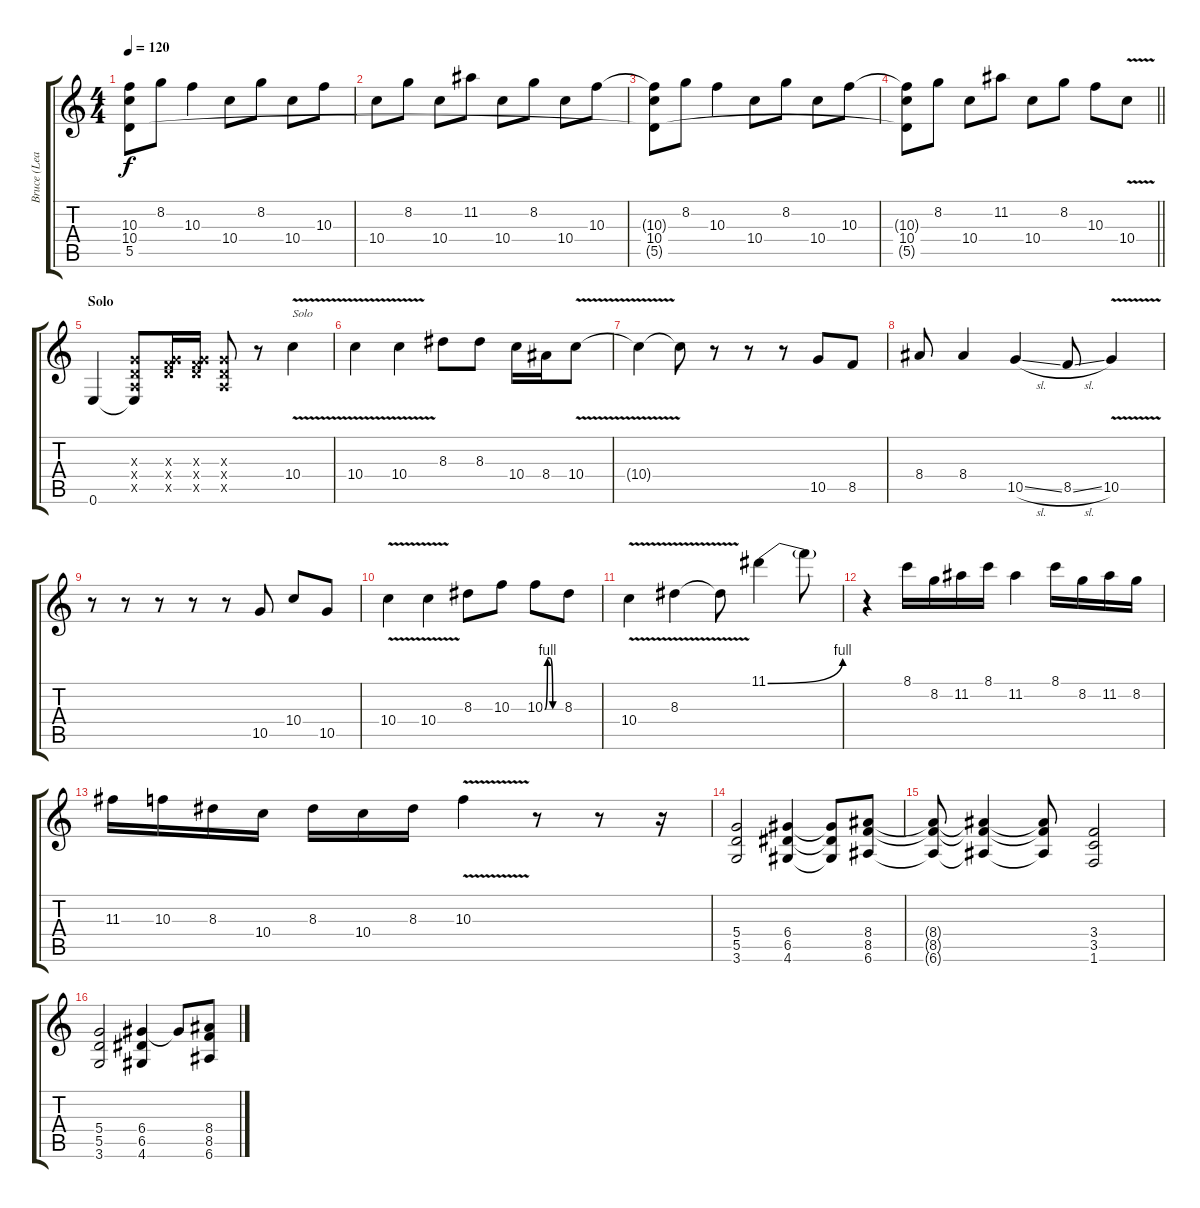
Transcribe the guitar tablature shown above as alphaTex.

\track ("Bruce (Lead)" "Bruce (Lea") {instrument distortionguitar}
\staff {score tabs}
\tuning (E4 B3 G3 D3 A2 E2) {hide}
\ts (4 4)
\tempo 120
\clef g2
\ks c
(10.3{t} 10.4 5.5{t}).8{dy f} 8.2.8 10.3.4 10.4.8 8.2.8 10.4.8 10.3.8 |
10.4.8 8.2.8 10.4.8 11.2.8 10.4.8 8.2.8 10.4.8 10.3.8 |
(10.3{t} 10.4 5.5{t}).8 8.2.8 10.3.4 10.4.8 8.2.8 10.4.8 10.3.8 |
\barLineRight lightlight
(10.3{t} 10.4 5.5{t}).8 8.2.8 10.4.8 11.2.8 10.4.8 8.2.8 10.3.8 10.4{v}.8 |
\section ("" "Solo")
0.6.4{volume 13} (0.3{x} 0.4{x} 0.5{x} 0.6{t}).8 (0.3{x} 0.4{x} 8.5{x}).16 (0.3{x} 0.4{x} 8.5{x}).16 (0.3{x} 0.4{x} 0.5{x}).8 r.8 10.4{v}.4{txt "Solo"} |
10.4{v}.4 10.4{v}.4 8.3.8 8.3.8 10.4.16 8.4.16 10.4{v}.8 |
10.4{t}.4 10.4{t}.8 r.8 r.8 r.8 10.5.8 8.5.8 |
8.4.8 8.4.4 10.5{sl}.4 8.5{sl}.8 10.5{v}.4 |
r.8 r.8 r.8 r.8 r.8 10.5.8 10.4.8 10.5.8 |
10.4{v}.4 10.4{v}.4 8.3.8 10.3.8 10.3{be (custom 0 0 10 4 20 4 30 0 60 0)}.8 8.3.8 |
10.4{v}.4 8.3{v}.4 8.3{t}.8 11.1{be (bend 0 0 60 4)}.4 11.1{t}.8 |
r.4 8.1.16 8.2.16 11.2.16 8.1.16 11.2.4 8.1.16 8.2.16 11.2.16 8.2.16 |
11.3.16 10.3.16 8.3.16 10.4.16 8.3.16 10.4.16 8.3.16 10.3{v}.4 r.8 r.8 r.16 |
(5.4 5.5 3.6).2{volume 10} (6.4 6.5 4.6).4 (6.4{t} 6.5{t} 4.6{t}).8 (8.4 8.5 6.6).8 |
(8.4{t} 8.5{t} 6.6{t}).8 (8.4{t} 8.5{t} 6.6{t}).4 (8.4{t} 8.5{t} 6.6{t}).8 (3.4 3.5 1.6).2 |
(5.4 5.5 3.6).2 (6.4 6.5 4.6).4 6.4{t}.8 (8.4 8.5 6.6).8
